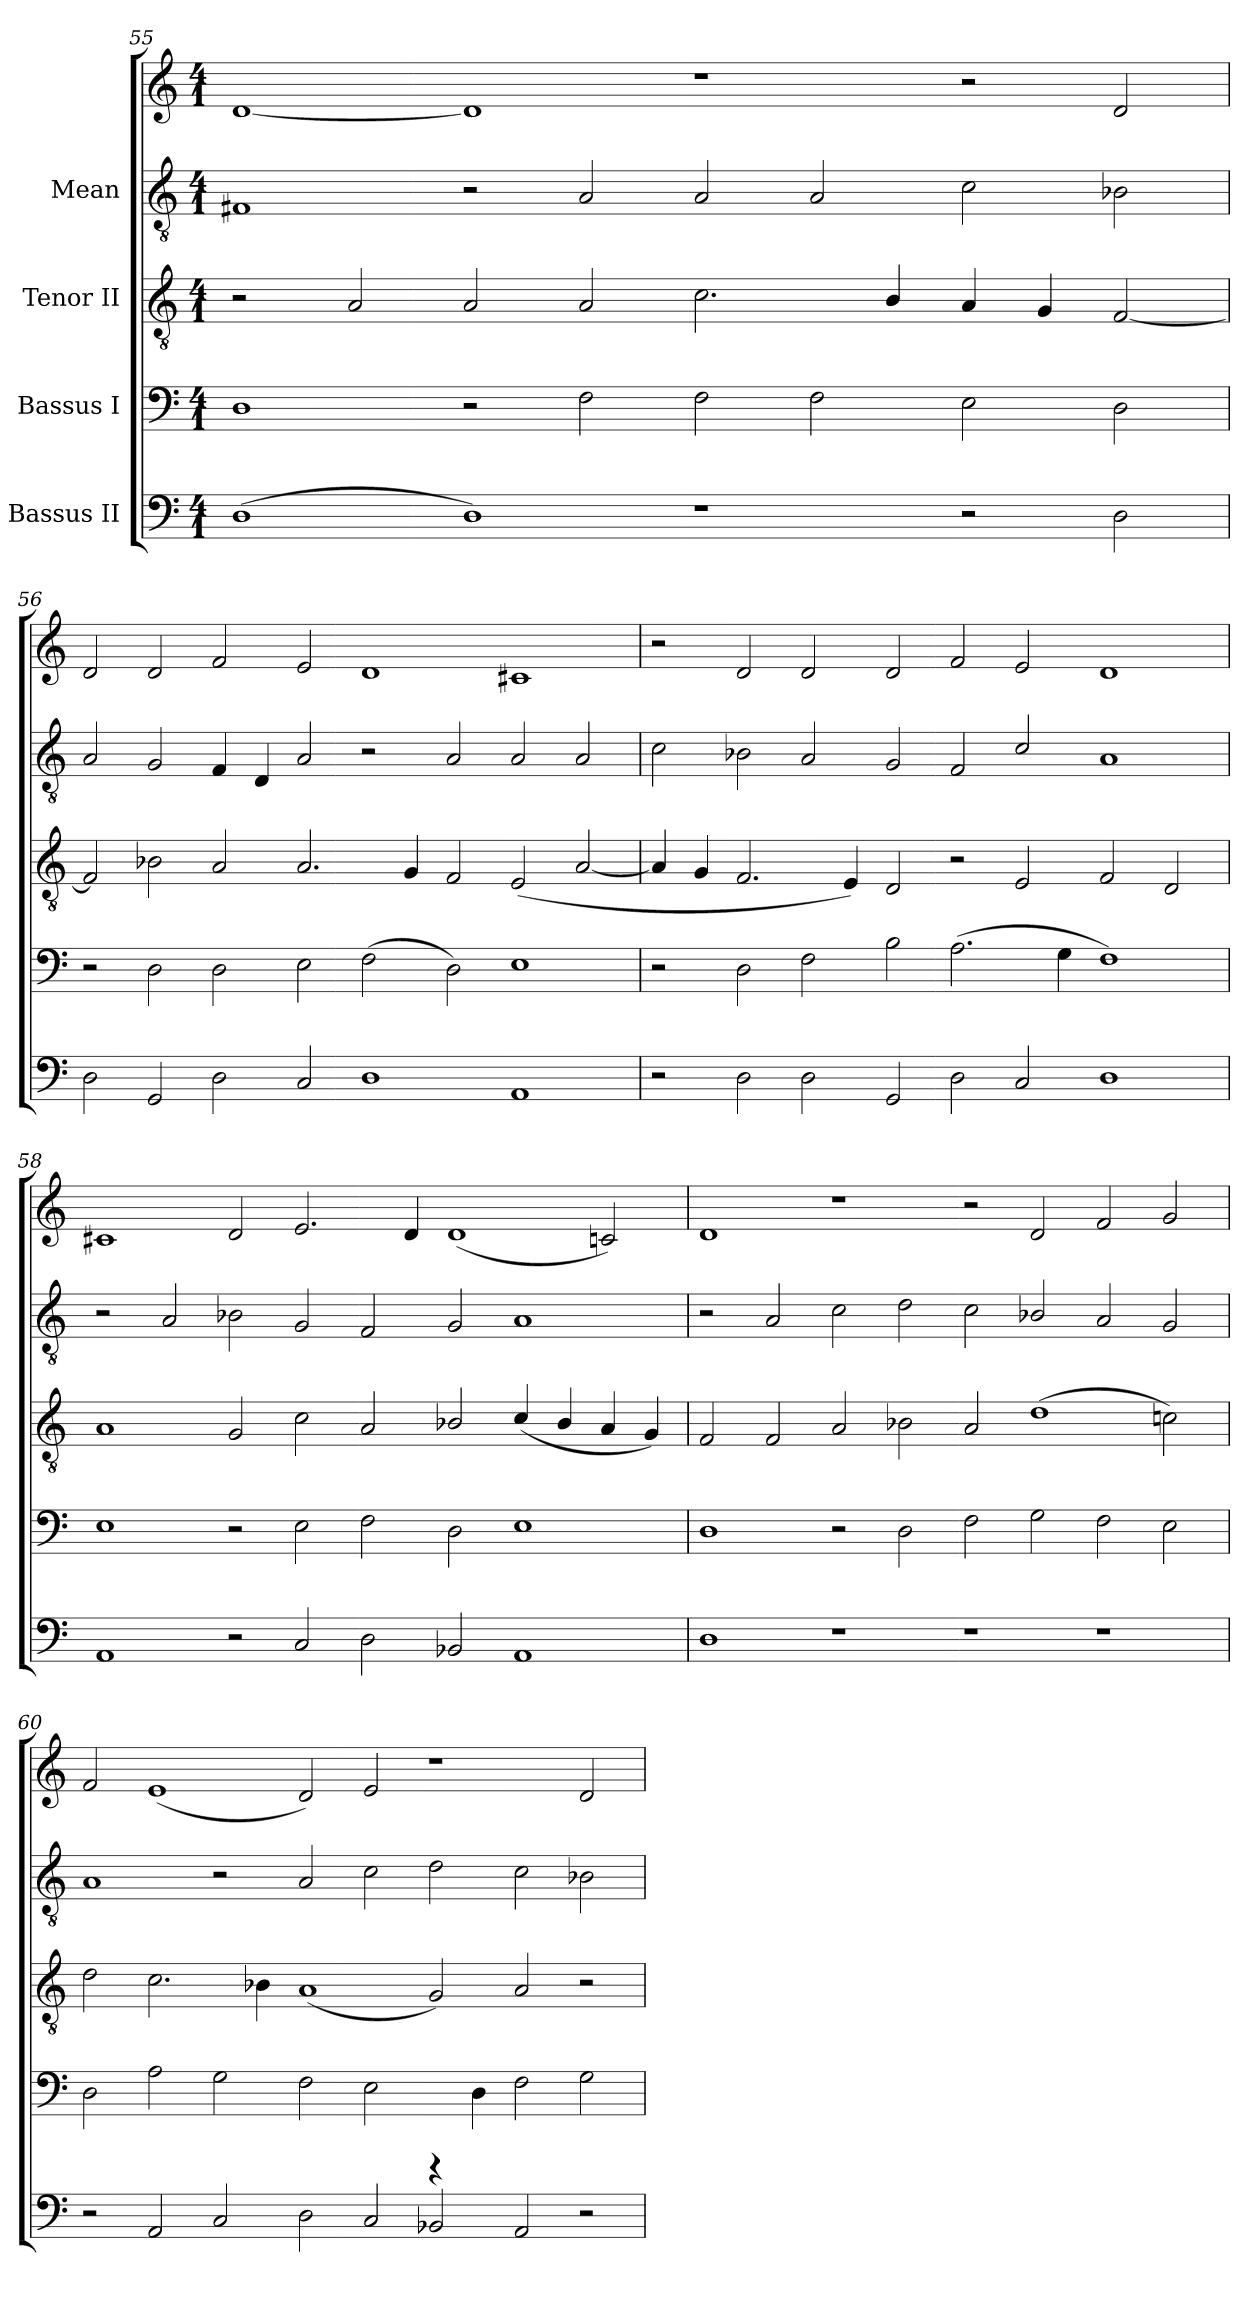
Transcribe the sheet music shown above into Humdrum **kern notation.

**kern	**kern	**kern	**kern	**kern
*part4	*part3	*part2	*part1	*part1
*staff5	*staff4	*staff3	*staff2	*staff1
*I"Bassus II	*I"Bassus I	*I"Tenor II	*I"Mean	*
*clefF4	*clefF4	*clefGv2	*clefGv2	*clefG2
*M4/1	*M4/1	*M4/1	*M4/1	*M4/1
=55	=55	=55	=55	=55
(>1D	1D	2r	1F#X	[<1d
.	.	2A/	.	.
1D)	2r	2A/	2r	1d]
.	2F\	2A/	2A/	.
1r	2F\	2.c\	2A/	1r
.	2F\	.	2A/	.
.	.	4B/	.	.
2r	2E\	4A/	2c\	2r
.	.	4G/	.	.
2D\	2D\	[<2F/	2B-X\	2d/
!!LO:LB:g=z
=56	=56	=56	=56	=56
2D\	2r	2F/]	2A/	2d/
2GG/	2D\	2B-X\	2G/	2d/
2D\	2D\	2A/	4F/	2f/
.	.	.	4D/	.
2C/	2E\	2.A/	2A/	2e/
1D	(>2F\	.	2r	1d
.	.	4G/	.	.
.	2D\)	2F/	2A/	.
1AA	1E	(<2E/	2A/	1c#X
.	.	[<2A/	2A/	.
=57	=57	=57	=57	=57
2r	2r	4A/]	2c\	2r
.	.	4G/	.	.
2D\	2D\	2.F/	2B-X\	2d/
2D\	2F\	.	2A/	2d/
.	.	4E/)	.	.
2GG/	2B\	2D/	2G/	2d/
2D\	(>2.A\	2r	2F/	2f/
2C/	.	2E/	2c/	2e/
.	4G\	.	.	.
1D	1F)	2F/	1A	1d
.	.	2D/	.	.
!!LO:PB:g=z
=58	=58	=58	=58	=58
1AA	1E	1A	2r	1c#X
.	.	.	2A/	.
2r	2r	2G/	2B-X\	2d/
2C/	2E\	2c\	2G/	2.e/
2D\	2F\	2A/	2F/	.
.	.	.	.	4d/
2BB-X/	2D\	2B-X/	2G/	(<1d
1AA	1E	(<4c/	1A	.
.	.	4B-/	.	.
.	.	4A/	.	2cn/)
.	.	4G/)	.	.
=59	=59	=59	=59	=59
1D	1D	2F/	2r	1d
.	.	2F/	2A/	.
1r	2r	2A/	2c\	1r
.	2D\	2B-X\	2d\	.
1r	2F\	2A/	2c\	2r
.	2G\	(>1d	2B-X/	2d/
1r	2F\	.	2A/	2f/
.	2E\	2cn\)	2G/	2g/
!!LO:LB:g=z
=60	=60	=60	=60	=60
2r	2D\	2d\	1A	2f/
2AA/	2A\	2.c\	.	(<1e
2C/	2G\	.	2r	.
.	.	4B-X\	.	.
2D\	2F\	(<1A	2A/	2d/)
2C/	2E\	.	2c\	2e/
2BB-X/	4rCCC	2G/)	2d\	1r
.	4D\	.	.	.
2AA/	2F\	2A/	2c\	.
2r	2G\	2r	2B-X\	2d/
=	=	=	=	=
*-	*-	*-	*-	*-
